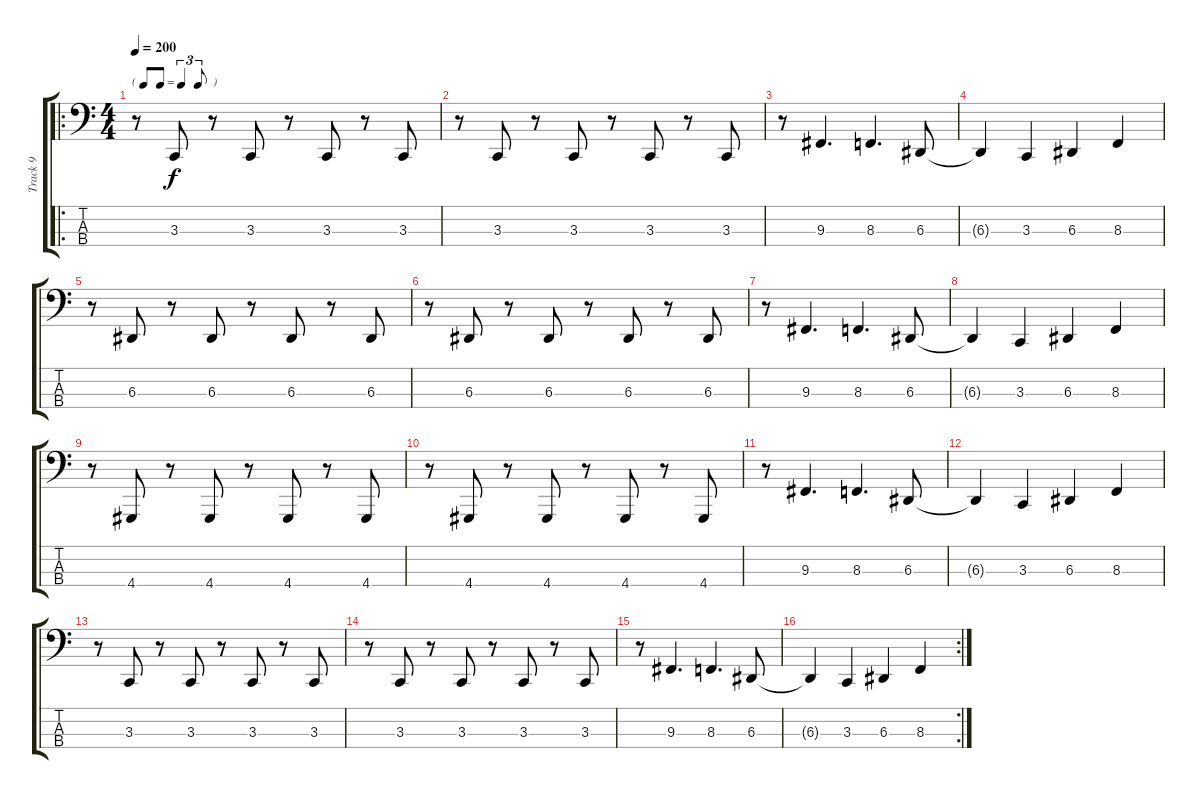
\track ("Track 9" "Track 9") {instrument baritonesax}
\staff {score tabs}
\tuning (G2 D2 A1 E1) {hide}
\ro
\ts (4 4)
\tf triplet8th
\tempo 200
\clef f4
\ks c
r.8{dy f instrument baritonesax} 3.3.8 r.8 3.3.8 r.8 3.3.8 r.8 3.3.8 |
r.8 3.3.8 r.8 3.3.8 r.8 3.3.8 r.8 3.3.8 |
r.8 9.3.4{d} 8.3.4{d} 6.3.8 |
6.3{t}.4 3.3.4 6.3.4 8.3.4 |
r.8 6.3.8 r.8 6.3.8 r.8 6.3.8 r.8 6.3.8 |
r.8 6.3.8 r.8 6.3.8 r.8 6.3.8 r.8 6.3.8 |
r.8 9.3.4{d} 8.3.4{d} 6.3.8 |
6.3{t}.4 3.3.4 6.3.4 8.3.4 |
r.8 4.4.8 r.8 4.4.8 r.8 4.4.8 r.8 4.4.8 |
r.8 4.4.8 r.8 4.4.8 r.8 4.4.8 r.8 4.4.8 |
r.8 9.3.4{d} 8.3.4{d} 6.3.8 |
6.3{t}.4 3.3.4 6.3.4 8.3.4 |
r.8 3.3.8 r.8 3.3.8 r.8 3.3.8 r.8 3.3.8 |
r.8 3.3.8 r.8 3.3.8 r.8 3.3.8 r.8 3.3.8 |
r.8 9.3.4{d} 8.3.4{d} 6.3.8 |
\rc 2
6.3{t}.4 3.3.4 6.3.4 8.3.4
